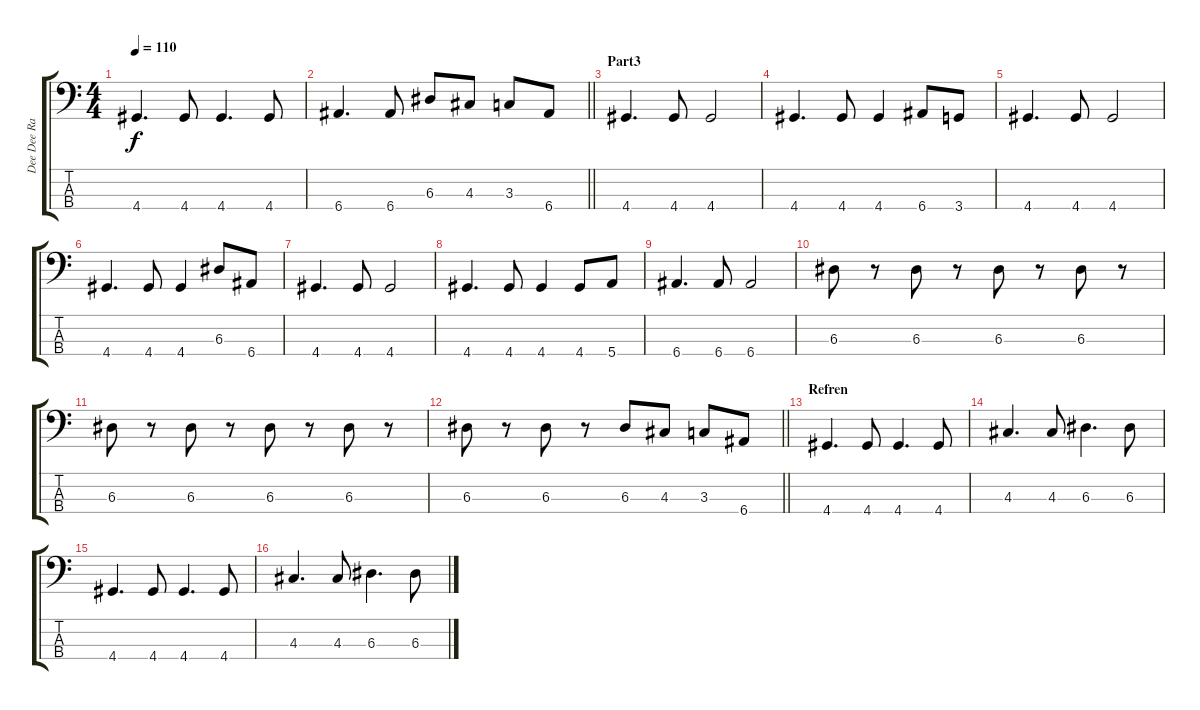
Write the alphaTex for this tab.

\track ("Dee Dee Ramone-Bass" "Dee Dee Ra") {instrument electricbasspick}
\staff {score tabs}
\tuning (G2 D2 A1 E1) {hide}
\ts (4 4)
\tempo 110
\clef f4
\ks c
4.4.4{d dy f} 4.4.8 4.4.4{d} 4.4.8 |
\barLineRight lightlight
6.4.4{d} 6.4.8 6.3.8 4.3.8 3.3.8 6.4.8 |
\section ("" "Part3")
4.4.4{d} 4.4.8 4.4.2 |
4.4.4{d} 4.4.8 4.4.4 6.4.8 3.4.8 |
4.4.4{d} 4.4.8 4.4.2 |
4.4.4{d} 4.4.8 4.4.4 6.3.8 6.4.8 |
4.4.4{d} 4.4.8 4.4.2 |
4.4.4{d} 4.4.8 4.4.4 4.4.8 5.4.8 |
6.4.4{d} 6.4.8 6.4.2 |
6.3.8 r.8 6.3.8 r.8 6.3.8 r.8 6.3.8 r.8 |
6.3.8 r.8 6.3.8 r.8 6.3.8 r.8 6.3.8 r.8 |
\barLineRight lightlight
6.3.8 r.8 6.3.8 r.8 6.3.8 4.3.8 3.3.8 6.4.8 |
\section ("" "Refren")
4.4.4{d} 4.4.8 4.4.4{d} 4.4.8 |
4.3.4{d} 4.3.8 6.3.4{d} 6.3.8 |
4.4.4{d} 4.4.8 4.4.4{d} 4.4.8 |
4.3.4{d} 4.3.8 6.3.4{d} 6.3.8
